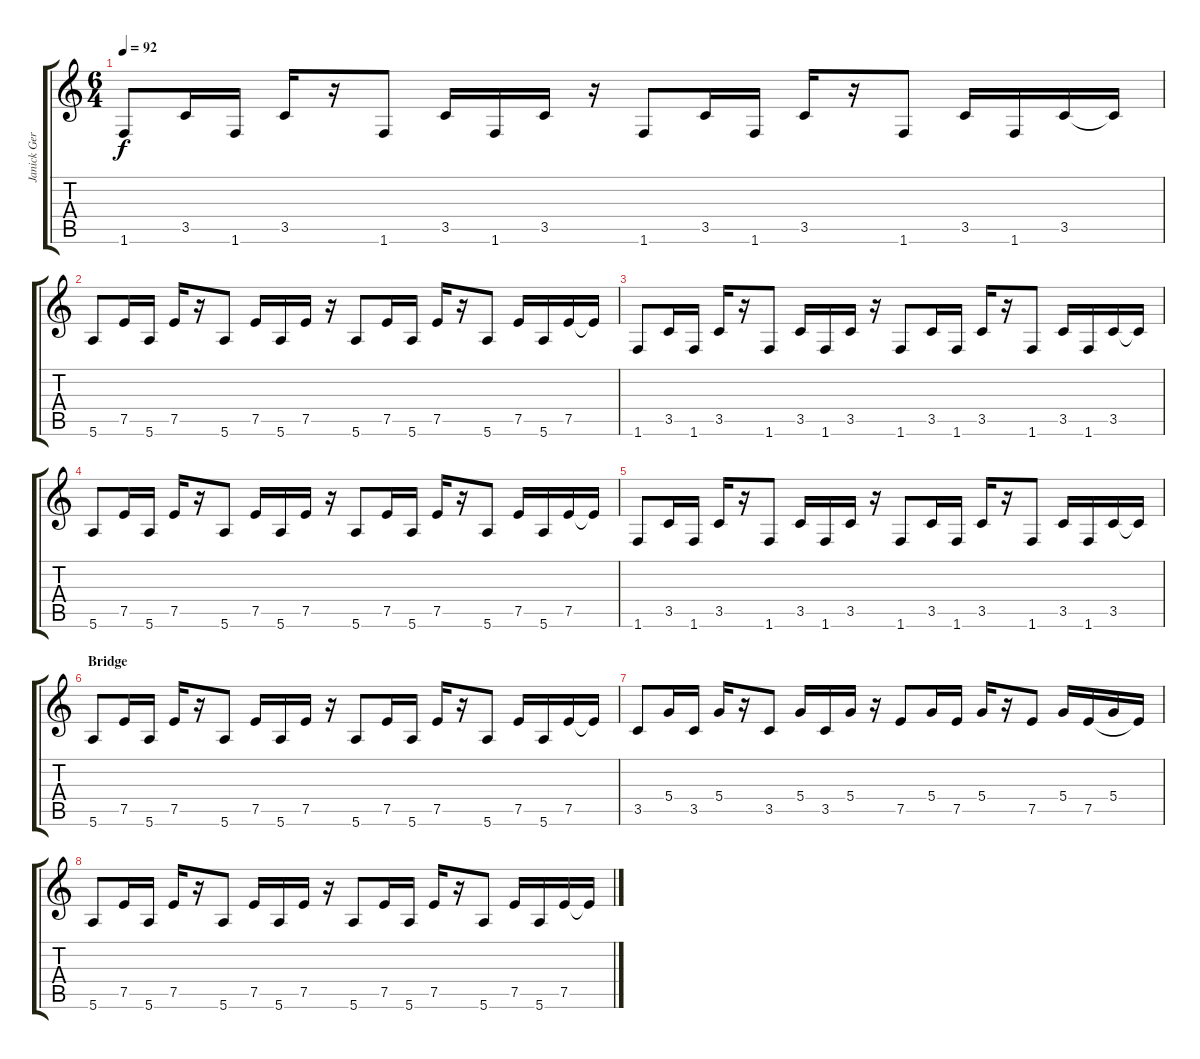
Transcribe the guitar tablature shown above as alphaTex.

\track ("Janick Gers" "Janick Ger") {instrument acousticguitarsteel}
\staff {score tabs}
\tuning (E4 B3 G3 D3 A2 E2) {hide}
\ts (6 4)
\tempo 92
\clef g2
\ks c
1.6.8{dy f} 3.5.16 1.6.16 3.5.16 r.16 1.6.8 3.5.16 1.6.16 3.5.16 r.16 1.6.8 3.5.16 1.6.16 3.5.16 r.16 1.6.8 3.5.16 1.6.16 3.5.16 3.5{t}.16 |
5.6.8 7.5.16 5.6.16 7.5.16 r.16 5.6.8 7.5.16 5.6.16 7.5.16 r.16 5.6.8 7.5.16 5.6.16 7.5.16 r.16 5.6.8 7.5.16 5.6.16 7.5.16 7.5{t}.16 |
1.6.8 3.5.16 1.6.16 3.5.16 r.16 1.6.8 3.5.16 1.6.16 3.5.16 r.16 1.6.8 3.5.16 1.6.16 3.5.16 r.16 1.6.8 3.5.16 1.6.16 3.5.16 3.5{t}.16 |
5.6.8 7.5.16 5.6.16 7.5.16 r.16 5.6.8 7.5.16 5.6.16 7.5.16 r.16 5.6.8 7.5.16 5.6.16 7.5.16 r.16 5.6.8 7.5.16 5.6.16 7.5.16 7.5{t}.16 |
1.6.8 3.5.16 1.6.16 3.5.16 r.16 1.6.8 3.5.16 1.6.16 3.5.16 r.16 1.6.8 3.5.16 1.6.16 3.5.16 r.16 1.6.8 3.5.16 1.6.16 3.5.16 3.5{t}.16 |
\section ("" "Bridge")
5.6.8 7.5.16 5.6.16 7.5.16 r.16 5.6.8 7.5.16 5.6.16 7.5.16 r.16 5.6.8 7.5.16 5.6.16 7.5.16 r.16 5.6.8 7.5.16 5.6.16 7.5.16 7.5{t}.16 |
3.5.8 5.4.16 3.5.16 5.4.16 r.16 3.5.8 5.4.16 3.5.16 5.4.16 r.16 7.5.8 5.4.16 7.5.16 5.4.16 r.16 7.5.8 5.4.16 7.5.16 5.4.16 7.5{t}.16 |
5.6.8 7.5.16 5.6.16 7.5.16 r.16 5.6.8 7.5.16 5.6.16 7.5.16 r.16 5.6.8 7.5.16 5.6.16 7.5.16 r.16 5.6.8 7.5.16 5.6.16 7.5.16 7.5{t}.16
